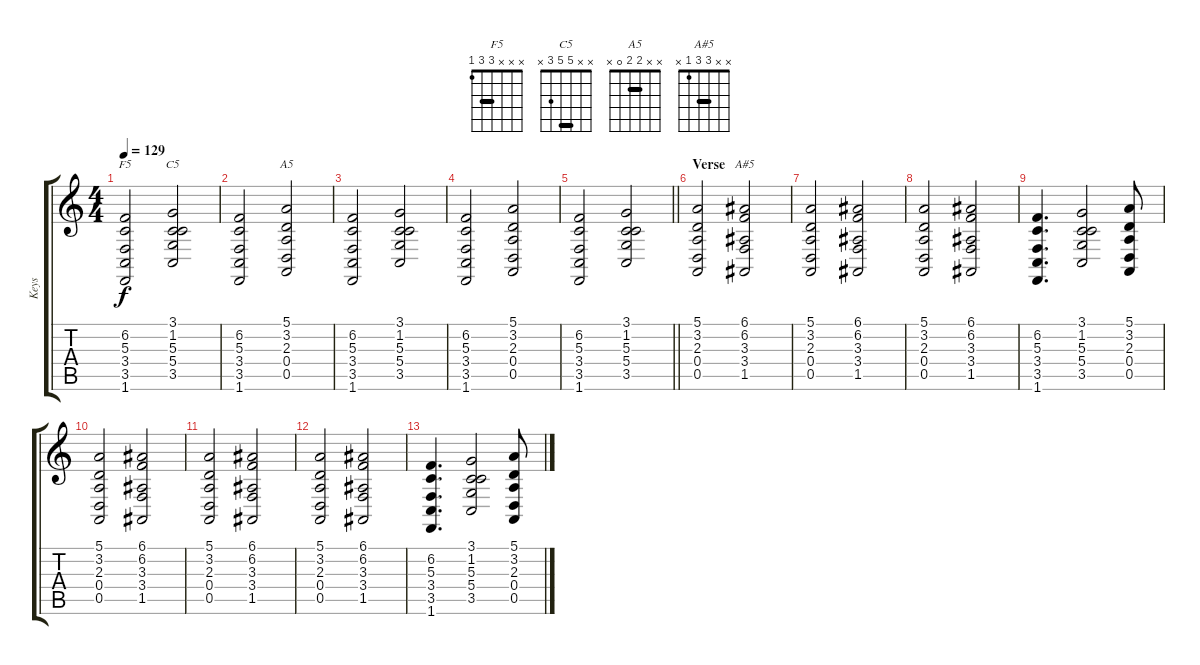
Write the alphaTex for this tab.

\track ("Keys" "Keys") {instrument synthstrings2}
\staff {score tabs}
\tuning (E4 B3 G3 D3 A2 E2) {hide}
\chord ("F5" x x x 3 3 1) {barre 3}
\chord ("C5" x x 5 5 3 x) {barre 5}
\chord ("A5" x x 2 2 0 x) {barre 2}
\chord ("A#5" x x 3 3 1 x) {barre 3}
\ts (4 4)
\tempo 129
\clef g2
\ks c
(6.2 5.3 3.4 3.5 1.6).2{ch "F5" dy f} (3.1 1.2 5.3 5.4 3.5).2{ch "C5"} |
(6.2 5.3 3.4 3.5 1.6).2 (5.1 3.2 2.3 0.4 0.5).2{ch "A5"} |
(6.2 5.3 3.4 3.5 1.6).2 (3.1 1.2 5.3 5.4 3.5).2 |
(6.2 5.3 3.4 3.5 1.6).2 (5.1 3.2 2.3 0.4 0.5).2 |
\barLineRight lightlight
(6.2 5.3 3.4 3.5 1.6).2 (3.1 1.2 5.3 5.4 3.5).2 |
\section ("" "Verse")
(5.1 3.2 2.3 0.4 0.5).2 (6.1 6.2 3.3 3.4 1.5).2{ch "A#5"} |
(5.1 3.2 2.3 0.4 0.5).2 (6.1 6.2 3.3 3.4 1.5).2 |
(5.1 3.2 2.3 0.4 0.5).2 (6.1 6.2 3.3 3.4 1.5).2 |
(6.2 5.3 3.4 3.5 1.6).4{d} (3.1 1.2 5.3 5.4 3.5).2 (5.1 3.2 2.3 0.4 0.5).8 |
(5.1 3.2 2.3 0.4 0.5).2 (6.1 6.2 3.3 3.4 1.5).2 |
(5.1 3.2 2.3 0.4 0.5).2 (6.1 6.2 3.3 3.4 1.5).2 |
(5.1 3.2 2.3 0.4 0.5).2 (6.1 6.2 3.3 3.4 1.5).2 |
(6.2 5.3 3.4 3.5 1.6).4{d} (3.1 1.2 5.3 5.4 3.5).2 (5.1 3.2 2.3 0.4 0.5).8
